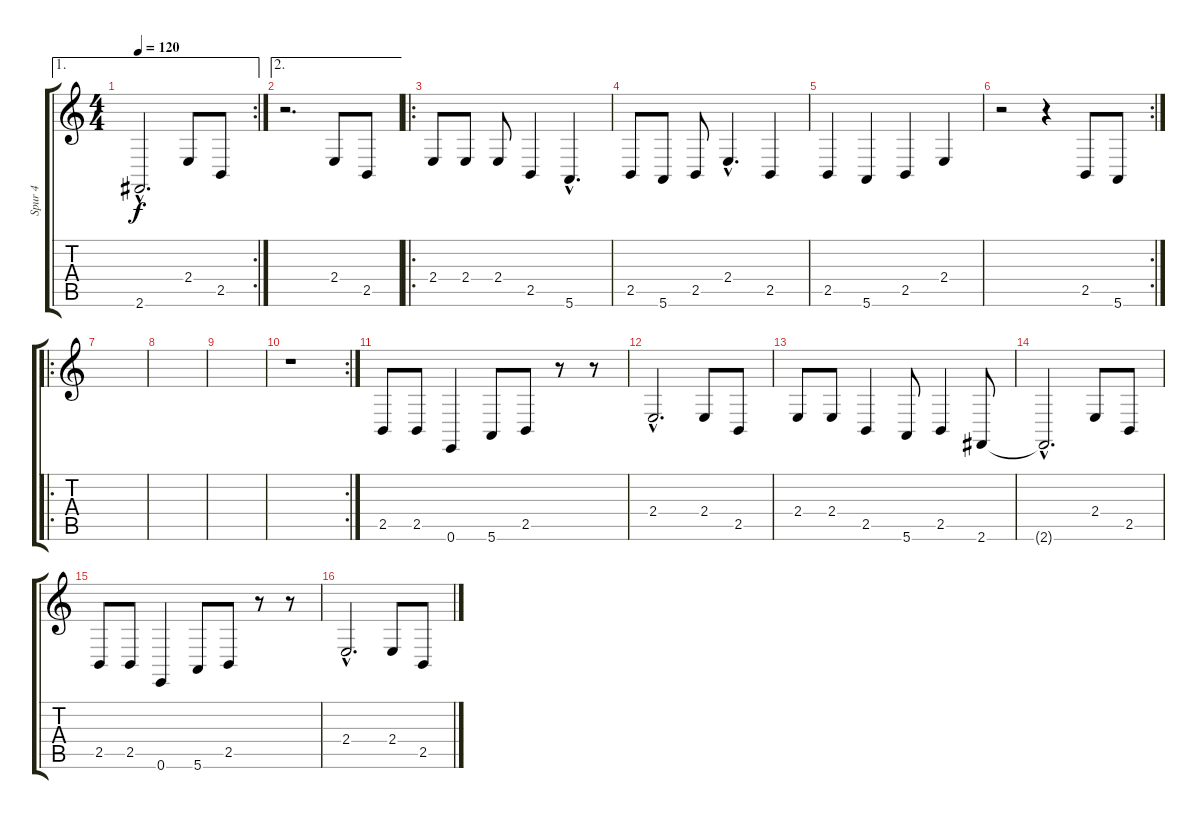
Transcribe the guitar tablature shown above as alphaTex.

\track ("Spur 4" "Spur 4") {instrument altosax}
\staff {score tabs}
\tuning (E4 B3 G3 D3 A2 E2) {hide}
\ae 1
\rc 2
\ts (4 4)
\tempo 120
\clef g2
\ks c
2.6{hac t}.2{d dy f} 2.4.8 2.5.8 |
\ae 2
r.2{d} 2.4.8 2.5.8 |
\ro
2.4.8 2.4.8 2.4.8 2.5.4 5.6{hac}.4{d} |
2.5.8 5.6.8 2.5.8 2.4{hac}.4{d} 2.5.4 |
2.5.4 5.6.4 2.5.4 2.4.4 |
\rc 2
r.2 r.4 2.5.8 5.6.8 |
\ro
|
|
|
\rc 2
r.1 |
2.5.8 2.5.8 0.6.4 5.6.8 2.5.8 r.8 r.8 |
2.4{hac}.2{d} 2.4.8 2.5.8 |
2.4.8 2.4.8 2.5.4 5.6.8 2.5.4 2.6.8 |
2.6{hac t}.2{d} 2.4.8 2.5.8 |
2.5.8 2.5.8 0.6.4 5.6.8 2.5.8 r.8 r.8 |
2.4{hac}.2{d} 2.4.8 2.5.8
